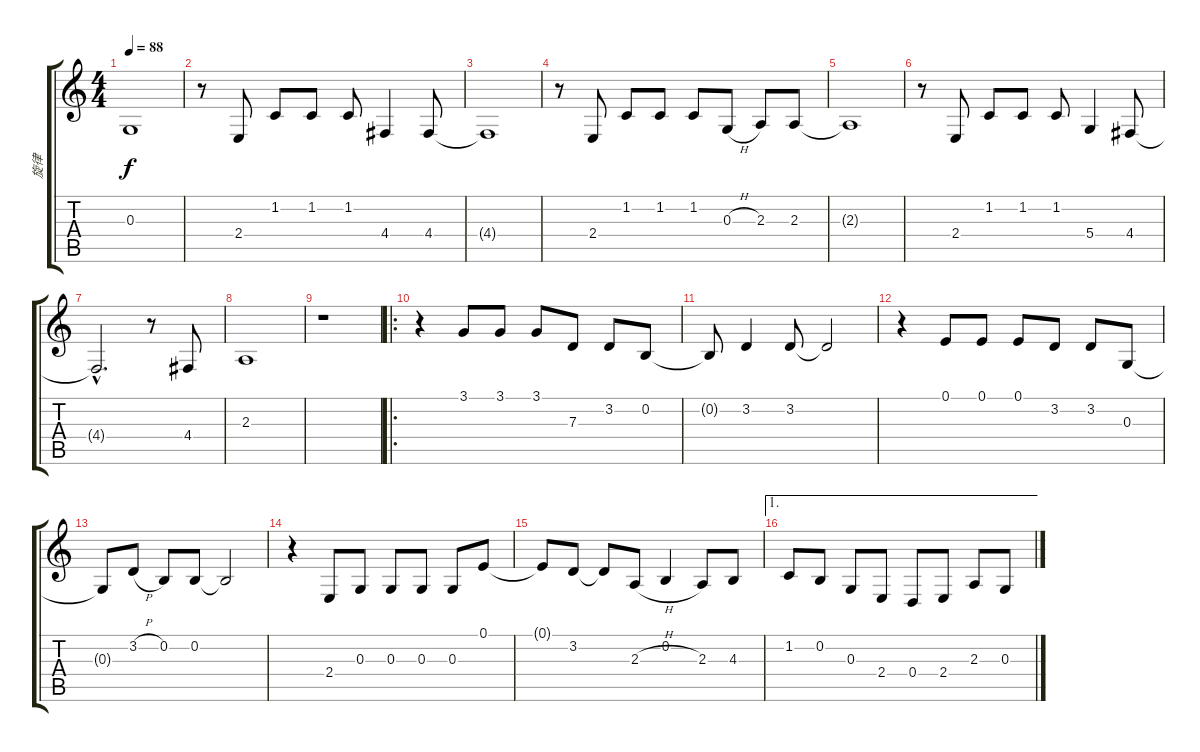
\track ("旋律" "旋律") {instrument violin}
\staff {score tabs}
\tuning (E4 B3 G3 D3 A2 E2) {hide}
\ts (4 4)
\tempo 88
\clef g2
\ks c
0.3{t}.1{dy f} |
r.8 2.4.8 1.2.8 1.2.8 1.2.8 4.4.4 4.4.8 |
4.4{t}.1 |
r.8 2.4.8 1.2.8 1.2.8 1.2.8 0.3{h}.8 2.3.8 2.3.8 |
2.3{t}.1 |
r.8 2.4.8 1.2.8 1.2.8 1.2.8 5.4.4 4.4.8 |
4.4{hac t}.2{d} r.8 4.4.8 |
2.3.1 |
r.1 |
\ro
r.4 3.1.8 3.1.8 3.1.8 7.3.8 3.2.8 0.2.8 |
0.2{t}.8 3.2.4 3.2.8 3.2{t}.2 |
r.4 0.1.8 0.1.8 0.1.8 3.2.8 3.2.8 0.3.8 |
0.3{t}.8 3.2{h}.8 0.2.8 0.2.8 0.2{t}.2 |
r.4 2.4.8 0.3.8 0.3.8 0.3.8 0.3.8 0.1.8 |
0.1{t}.8 3.2.8 3.2{t}.8 2.3{h}.8 0.2.4 2.3.8 4.3.8 |
\ae 1
1.2.8 0.2.8 0.3.8 2.4.8 0.4.8 2.4.8 2.3.8 0.3.8
